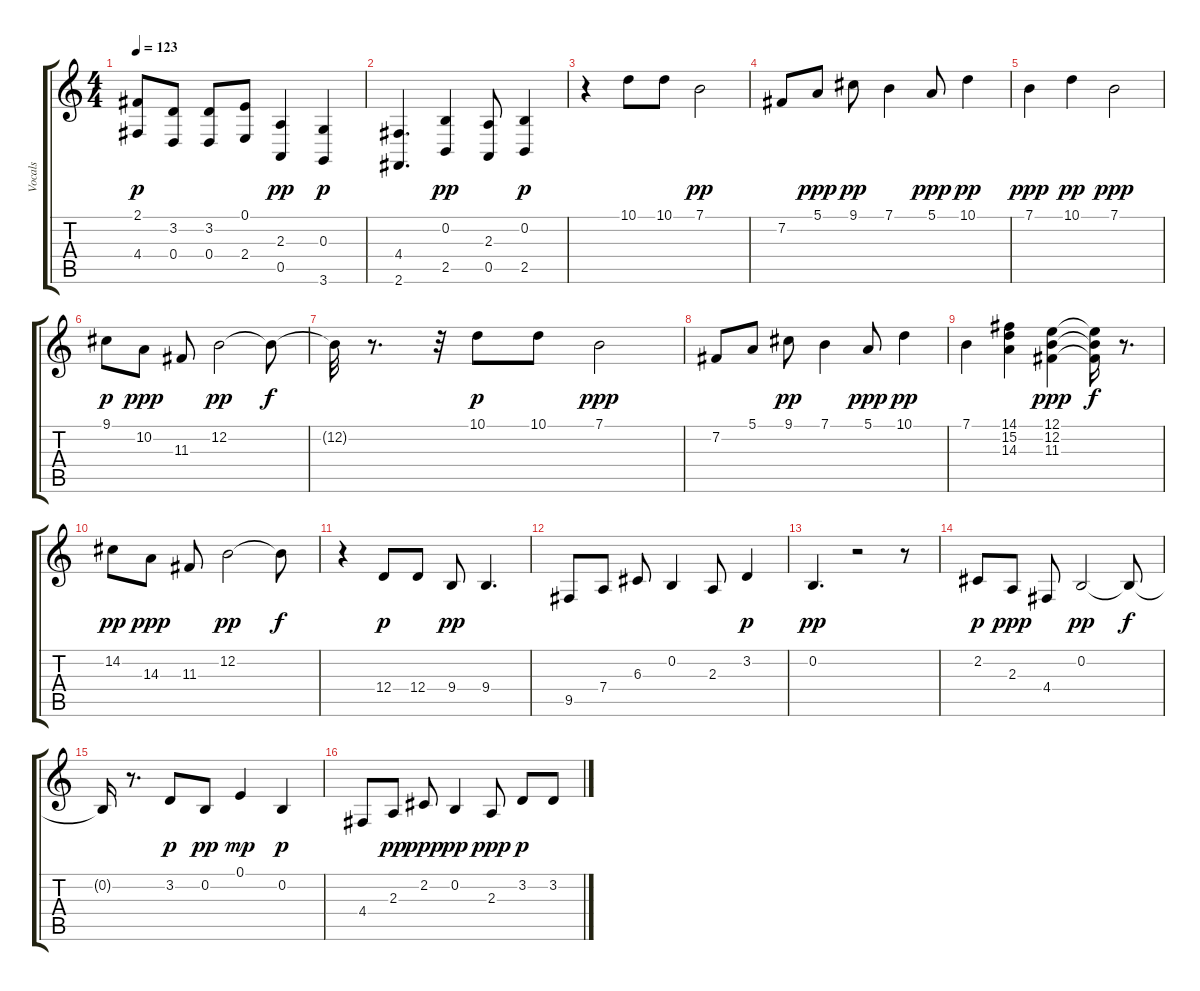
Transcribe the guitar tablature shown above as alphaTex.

\track ("Vocals" "Vocals") {instrument flute}
\staff {score tabs}
\tuning (E4 B3 G3 D3 A2 E2) {hide}
\ts (4 4)
\tempo 123
\clef g2
\ks c
(2.1 4.4).8{dy p} (3.2 0.4).8 (3.2 0.4).8 (0.1 2.4).8 (2.3 0.5).4{dy pp} (0.3 3.6).4{dy p} |
(4.4 2.6).4{d} (0.2 2.5).4{dy pp} (2.3 0.5).8 (0.2 2.5).4{dy p} |
r.4 10.1.8 10.1.8 7.1.2{dy pp} |
7.2.8 5.1.8{dy ppp} 9.1.8{dy pp} 7.1.4 5.1.8{dy ppp} 10.1.4{dy pp} |
7.1.4{dy ppp} 10.1.4{dy pp} 7.1.2{dy ppp} |
9.1.8{dy p} 10.2.8{dy ppp} 11.3.8 12.2.2{dy pp} 12.2{t}.8{dy f} |
12.2{t}.32 r.8{d} r.32 10.1.8{dy p} 10.1.8 7.1.2{dy ppp} |
7.2.8 5.1.8 9.1.8{dy pp} 7.1.4 5.1.8{dy ppp} 10.1.4{dy pp} |
7.1.4 (14.1 15.2 14.3).4 (12.1 12.2 11.3).4{dy ppp} (12.1{t} 12.2{t} 11.3{t}).16{dy f} r.8{d} |
14.2.8{dy pp} 14.3.8{dy ppp} 11.3.8 12.2.2{dy pp} 12.2{t}.8{dy f} |
r.4 12.4.8{dy p} 12.4.8 9.4.8{dy pp} 9.4.4{d} |
9.5.8 7.4.8 6.3.8 0.2.4 2.3.8 3.2.4{dy p} |
0.2.4{d dy pp} r.2 r.8 |
2.2.8{dy p} 2.3.8{dy ppp} 4.4.8 0.2.2{dy pp} 0.2{t}.8{dy f} |
0.2{t}.16 r.8{d} 3.2.8{dy p} 0.2.8{dy pp} 0.1.4{dy mp} 0.2.4{dy p} |
4.4.8 2.3.8{dy pp} 2.2.8{dy ppp} 0.2.4{dy pp} 2.3.8{dy ppp} 3.2.8{dy p} 3.2.8
